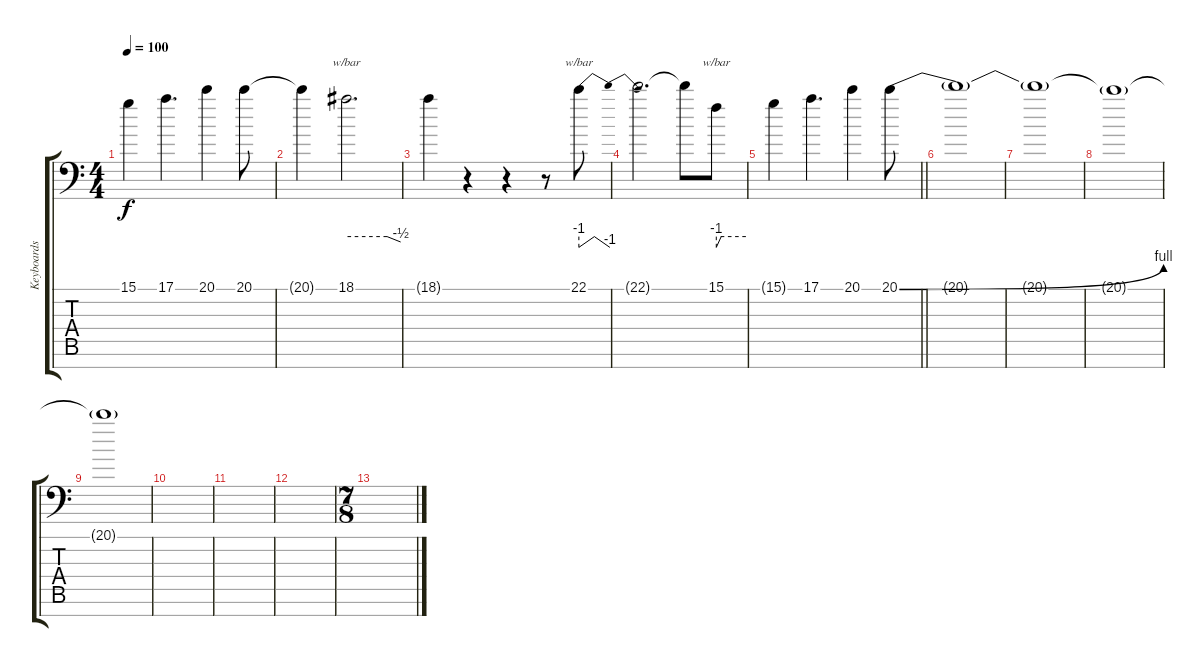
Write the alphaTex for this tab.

\track ("Keyboards (Vili Itäpelto)" "Keyboards ") {instrument lead2sawtooth}
\staff {score tabs}
\tuning (E4 B3 G3 D3 A2 D2 A1) {hide}
\ts (4 4)
\tempo 100
\clef f4
\ks c
15.1{t}.4{dy f} 17.1.4{d} 20.1.4 20.1.8 |
20.1{t}.4 18.1.2{d tbe (custom default 0 0 45 0 60 -2)} |
18.1{t}.4 r.4 r.4 r.8 22.1.8{tbe (dip default 0 -4 5 0 50 0 60 -4) instrument lead1square} |
22.1{t}.2{d} 22.1{t}.8 15.1.8{tbe (custom default 0 -4 10 0 60 0) instrument lead2sawtooth} |
\barLineRight lightlight
15.1{t}.4 17.1.4{d} 20.1.4 20.1{be (bend 0 0 60 4)}.8 |
\section ("" "")
20.1{t}.1{volume 0} |
20.1{t}.1 |
20.1{t}.1 |
20.1{t}.1 |
|
|
|
\ts (7 8)
